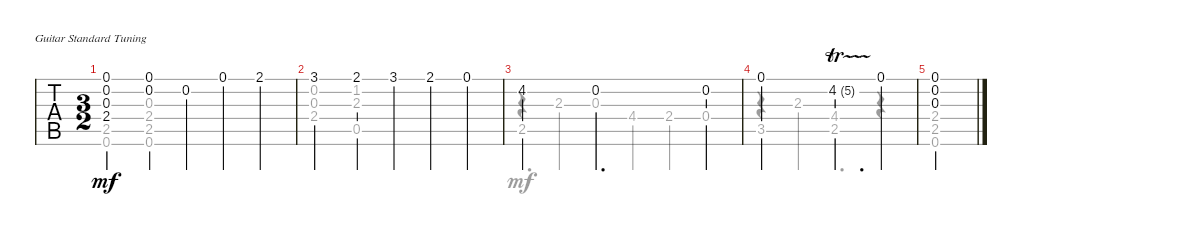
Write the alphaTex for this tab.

\bracketExtendMode groupsimilarinstruments
\singleTrackTrackNamePolicy hidden
\multiTrackTrackNamePolicy hidden
\firstSystemTrackNameOrientation horizontal
\otherSystemsTrackNameOrientation horizontal
\track ("Steel Guitar" "S-Gt") {instrument acousticguitarsteel}
\staff {tabs}
\tuning (E4 B3 G3 D3 A2 E2)
\voice
\ts (3 2)
\tempo (120 hide)
\clef g2
\ks g
(0.1 0.2 0.3 2.4).2{dy mf} (0.1 0.2).4 0.2.4 0.1.4 2.1.4 |
3.1.2 2.1.4 3.1.4 2.1.4 0.1.4 |
4.2.2 0.2.2{d} 0.2.4 |
0.1.2 4.2{tr (5 16)}.2{d} 0.1.4 |
(0.1 0.2 0.3).2
\voice
\clef g2
\ottava regular
\simile none
\ks g
(0.6 2.5).2{dy mf} (2.5 0.6 0.3 2.4).1 |
(0.2 0.3 2.4).2 (1.2 2.3 0.5).1 |
r.4 2.3.4 0.3.4 4.4.4 2.4.4 0.4.4 |
r.4 2.3.4 (4.4 2.5).2{d} r.4 |
(0.6 2.5 2.4).2
\voice
\clef g2
\ottava regular
\simile none
\ks g
|
|
2.5.1{d} |
3.5.2 |
